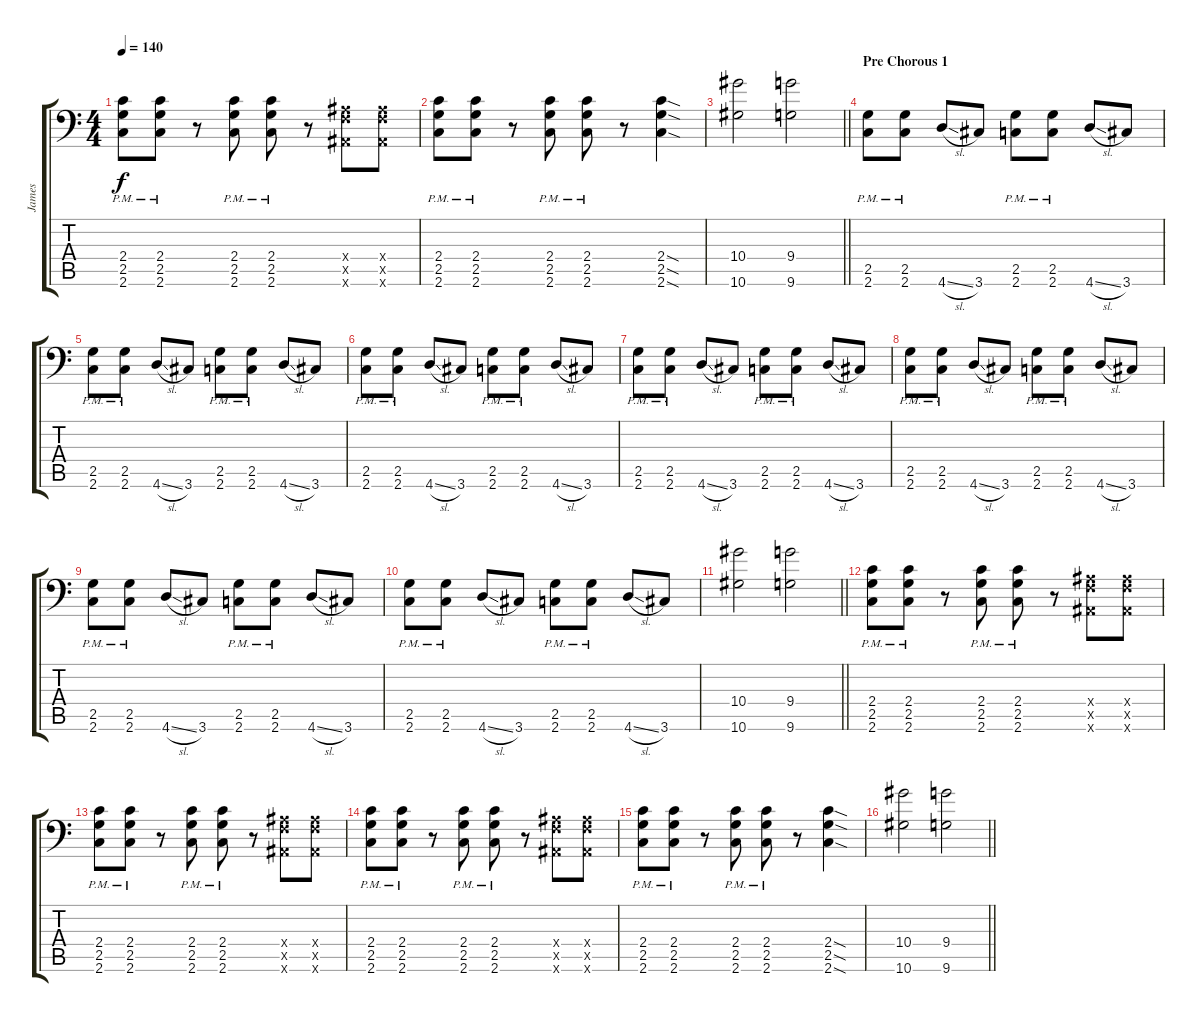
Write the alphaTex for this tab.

\track ("James" "James") {instrument distortionguitar}
\staff {score tabs}
\tuning (C4 G3 Eb3 Bb2 F2 Bb1) {hide}
\ts (4 4)
\tempo 140
\clef f4
\ks c
(2.4{pm} 2.5{pm} 2.6{pm}).8{dy f} (2.4{pm} 2.5{pm} 2.6{pm}).8 r.8 (2.4{pm} 2.5{pm} 2.6{pm}).8 (2.4{pm} 2.5{pm} 2.6{pm}).8 r.8 (0.4{x} 0.5{x} 0.6{x}).8 (0.4{x} 0.5{x} 0.6{x}).8 |
(2.4{pm} 2.5{pm} 2.6{pm}).8 (2.4{pm} 2.5{pm} 2.6{pm}).8 r.8 (2.4{pm} 2.5{pm} 2.6{pm}).8 (2.4{pm} 2.5{pm} 2.6{pm}).8 r.8 (2.4{sod} 2.5{sod} 2.6{sod}).4 |
\barLineRight lightlight
(10.4 10.6).2 (9.4 9.6).2 |
\section ("" "Pre Chorous 1")
(2.5{pm} 2.6{pm}).8 (2.5{pm} 2.6{pm}).8 4.6{sl}.8 3.6.8 (2.5{pm} 2.6{pm}).8 (2.5{pm} 2.6{pm}).8 4.6{sl}.8 3.6.8 |
(2.5{pm} 2.6{pm}).8 (2.5{pm} 2.6{pm}).8 4.6{sl}.8 3.6.8 (2.5{pm} 2.6{pm}).8 (2.5{pm} 2.6{pm}).8 4.6{sl}.8 3.6.8 |
(2.5{pm} 2.6{pm}).8 (2.5{pm} 2.6{pm}).8 4.6{sl}.8 3.6.8 (2.5{pm} 2.6{pm}).8 (2.5{pm} 2.6{pm}).8 4.6{sl}.8 3.6.8 |
(2.5{pm} 2.6{pm}).8 (2.5{pm} 2.6{pm}).8 4.6{sl}.8 3.6.8 (2.5{pm} 2.6{pm}).8 (2.5{pm} 2.6{pm}).8 4.6{sl}.8 3.6.8 |
(2.5{pm} 2.6{pm}).8 (2.5{pm} 2.6{pm}).8 4.6{sl}.8 3.6.8 (2.5{pm} 2.6{pm}).8 (2.5{pm} 2.6{pm}).8 4.6{sl}.8 3.6.8 |
(2.5{pm} 2.6{pm}).8 (2.5{pm} 2.6{pm}).8 4.6{sl}.8 3.6.8 (2.5{pm} 2.6{pm}).8 (2.5{pm} 2.6{pm}).8 4.6{sl}.8 3.6.8 |
(2.5{pm} 2.6{pm}).8 (2.5{pm} 2.6{pm}).8 4.6{sl}.8 3.6.8 (2.5{pm} 2.6{pm}).8 (2.5{pm} 2.6{pm}).8 4.6{sl}.8 3.6.8 |
\barLineRight lightlight
(10.4 10.6).2 (9.4 9.6).2 |
\section ("" "")
(2.4{pm} 2.5{pm} 2.6{pm}).8 (2.4{pm} 2.5{pm} 2.6{pm}).8 r.8 (2.4{pm} 2.5{pm} 2.6{pm}).8 (2.4{pm} 2.5{pm} 2.6{pm}).8 r.8 (0.4{x} 0.5{x} 0.6{x}).8 (0.4{x} 0.5{x} 0.6{x}).8 |
(2.4{pm} 2.5{pm} 2.6{pm}).8 (2.4{pm} 2.5{pm} 2.6{pm}).8 r.8 (2.4{pm} 2.5{pm} 2.6{pm}).8 (2.4{pm} 2.5{pm} 2.6{pm}).8 r.8 (0.4{x} 0.5{x} 0.6{x}).8 (0.4{x} 0.5{x} 0.6{x}).8 |
(2.4{pm} 2.5{pm} 2.6{pm}).8 (2.4{pm} 2.5{pm} 2.6{pm}).8 r.8 (2.4{pm} 2.5{pm} 2.6{pm}).8 (2.4{pm} 2.5{pm} 2.6{pm}).8 r.8 (0.4{x} 0.5{x} 0.6{x}).8 (0.4{x} 0.5{x} 0.6{x}).8 |
(2.4{pm} 2.5{pm} 2.6{pm}).8 (2.4{pm} 2.5{pm} 2.6{pm}).8 r.8 (2.4{pm} 2.5{pm} 2.6{pm}).8 (2.4{pm} 2.5{pm} 2.6{pm}).8 r.8 (2.4{sod} 2.5{sod} 2.6{sod}).4 |
\barLineRight lightlight
(10.4 10.6).2 (9.4 9.6).2
